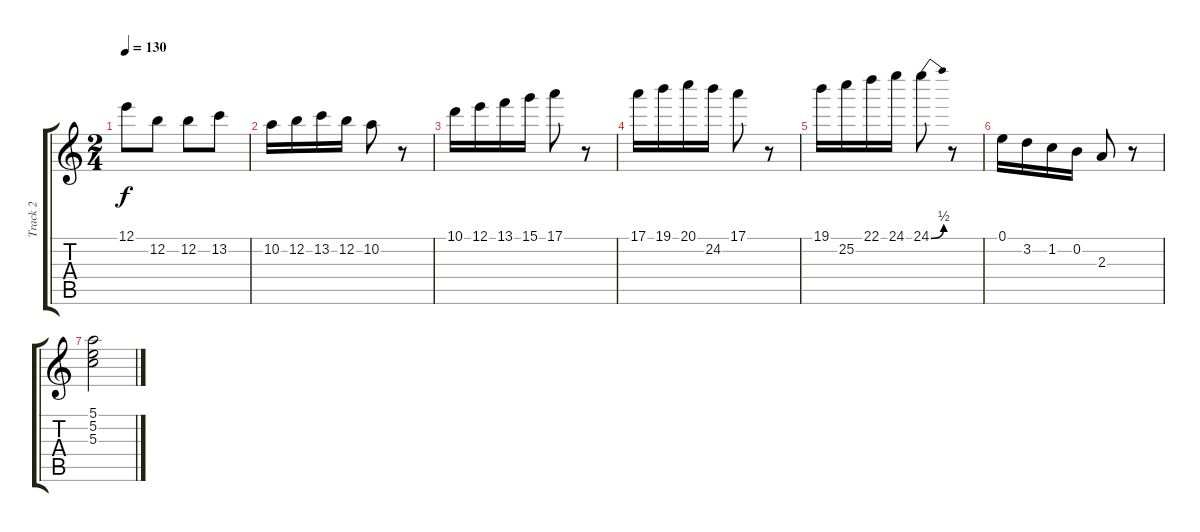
\track ("Track 2" "Track 2") {instrument distortionguitar}
\staff {score tabs}
\tuning (E4 B3 G3 D3 A2 E2) {hide}
\ts (2 4)
\tempo 130
\clef g2
\ks c
12.1{t}.8{dy f} 12.2.8 12.2.8 13.2.8 |
10.2.16 12.2.16 13.2.16 12.2.16 10.2.8 r.8 |
10.1.16 12.1.16 13.1.16 15.1.16 17.1.8 r.8 |
17.1.16 19.1.16 20.1.16 24.2.16 17.1.8 r.8 |
19.1.16 25.2.16 22.1.16 24.1.16 24.1{be (bend 0 0 60 2)}.8 r.8 |
0.1.16 3.2.16 1.2.16 0.2.16 2.3.8 r.8 |
(5.1 5.2 5.3).2
